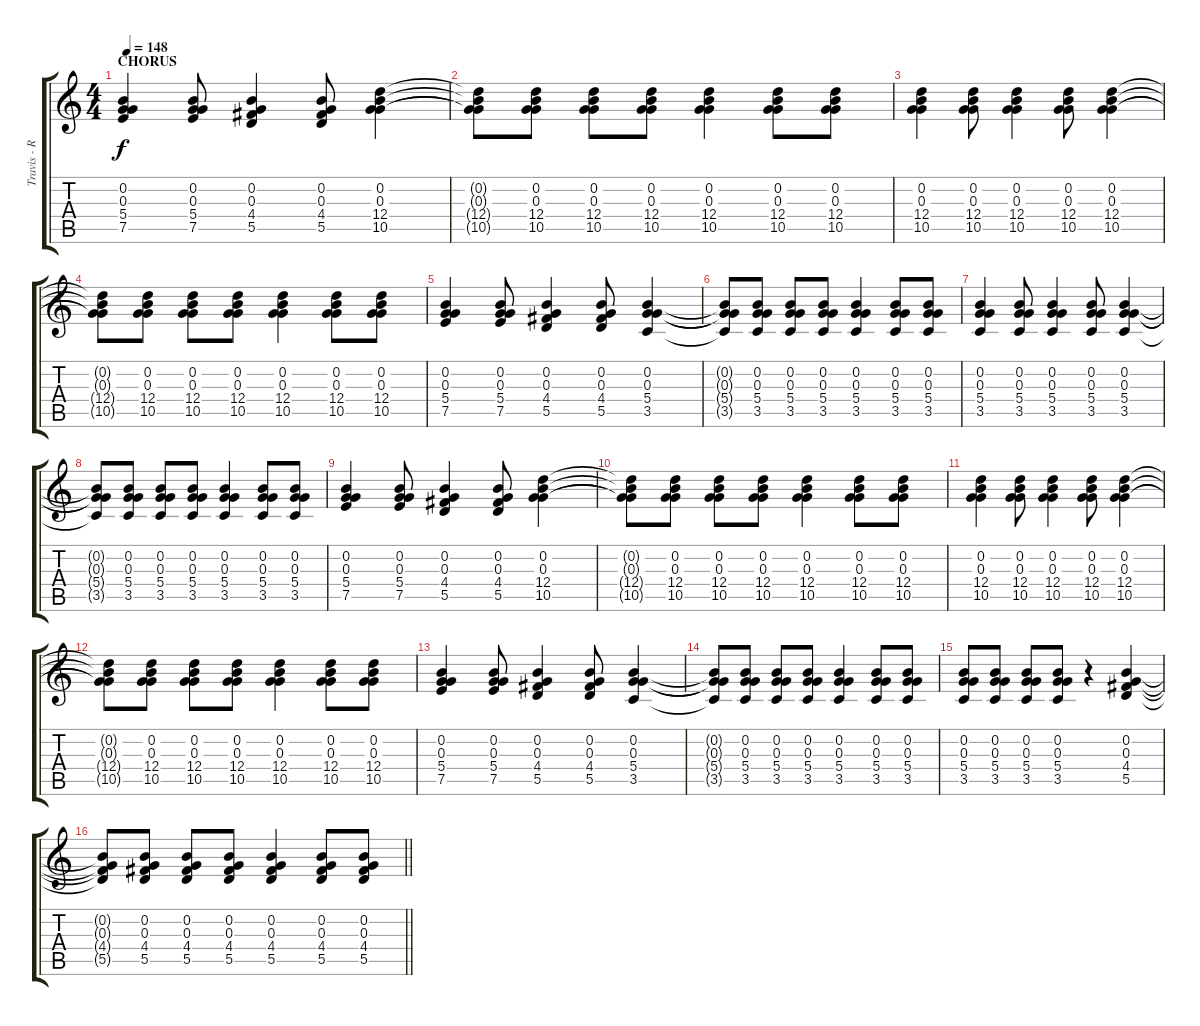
\track ("Travis - Rythym Guitar" "Travis - R") {instrument acousticguitarnylon}
\staff {score tabs}
\tuning (E4 B3 G3 D3 A2 E2) {hide}
\ts (4 4)
\section ("" "CHORUS")
\tempo 148
\clef g2
\ks c
(0.2 0.3 5.4 7.5).4{dy f} (0.2 0.3 5.4 7.5).8 (0.2 0.3 4.4 5.5).4 (0.2 0.3 4.4 5.5).8 (0.2 0.3 12.4 10.5).4 |
(0.2{t} 0.3{t} 12.4{t} 10.5{t}).8 (0.2 0.3 12.4 10.5).8 (0.2 0.3 12.4 10.5).8 (0.2 0.3 12.4 10.5).8 (0.2 0.3 12.4 10.5).4 (0.2 0.3 12.4 10.5).8 (0.2 0.3 12.4 10.5).8 |
(0.2 0.3 12.4 10.5).4 (0.2 0.3 12.4 10.5).8 (0.2 0.3 12.4 10.5).4 (0.2 0.3 12.4 10.5).8 (0.2 0.3 12.4 10.5).4 |
(0.2{t} 0.3{t} 12.4{t} 10.5{t}).8 (0.2 0.3 12.4 10.5).8 (0.2 0.3 12.4 10.5).8 (0.2 0.3 12.4 10.5).8 (0.2 0.3 12.4 10.5).4 (0.2 0.3 12.4 10.5).8 (0.2 0.3 12.4 10.5).8 |
(0.2 0.3 5.4 7.5).4 (0.2 0.3 5.4 7.5).8 (0.2 0.3 4.4 5.5).4 (0.2 0.3 4.4 5.5).8 (0.2 0.3 5.4 3.5).4 |
(0.2{t} 0.3{t} 5.4{t} 3.5{t}).8 (0.2 0.3 5.4 3.5).8 (0.2 0.3 5.4 3.5).8 (0.2 0.3 5.4 3.5).8 (0.2 0.3 5.4 3.5).4 (0.2 0.3 5.4 3.5).8 (0.2 0.3 5.4 3.5).8 |
(0.2 0.3 5.4 3.5).4 (0.2 0.3 5.4 3.5).8 (0.2 0.3 5.4 3.5).4 (0.2 0.3 5.4 3.5).8 (0.2 0.3 5.4 3.5).4 |
(0.2{t} 0.3{t} 5.4{t} 3.5{t}).8 (0.2 0.3 5.4 3.5).8 (0.2 0.3 5.4 3.5).8 (0.2 0.3 5.4 3.5).8 (0.2 0.3 5.4 3.5).4 (0.2 0.3 5.4 3.5).8 (0.2 0.3 5.4 3.5).8 |
(0.2 0.3 5.4 7.5).4 (0.2 0.3 5.4 7.5).8 (0.2 0.3 4.4 5.5).4 (0.2 0.3 4.4 5.5).8 (0.2 0.3 12.4 10.5).4 |
(0.2{t} 0.3{t} 12.4{t} 10.5{t}).8 (0.2 0.3 12.4 10.5).8 (0.2 0.3 12.4 10.5).8 (0.2 0.3 12.4 10.5).8 (0.2 0.3 12.4 10.5).4 (0.2 0.3 12.4 10.5).8 (0.2 0.3 12.4 10.5).8 |
(0.2 0.3 12.4 10.5).4 (0.2 0.3 12.4 10.5).8 (0.2 0.3 12.4 10.5).4 (0.2 0.3 12.4 10.5).8 (0.2 0.3 12.4 10.5).4 |
(0.2{t} 0.3{t} 12.4{t} 10.5{t}).8 (0.2 0.3 12.4 10.5).8 (0.2 0.3 12.4 10.5).8 (0.2 0.3 12.4 10.5).8 (0.2 0.3 12.4 10.5).4 (0.2 0.3 12.4 10.5).8 (0.2 0.3 12.4 10.5).8 |
(0.2 0.3 5.4 7.5).4 (0.2 0.3 5.4 7.5).8 (0.2 0.3 4.4 5.5).4 (0.2 0.3 4.4 5.5).8 (0.2 0.3 5.4 3.5).4 |
(0.2{t} 0.3{t} 5.4{t} 3.5{t}).8 (0.2 0.3 5.4 3.5).8 (0.2 0.3 5.4 3.5).8 (0.2 0.3 5.4 3.5).8 (0.2 0.3 5.4 3.5).4 (0.2 0.3 5.4 3.5).8 (0.2 0.3 5.4 3.5).8 |
(0.2 0.3 5.4 3.5).8 (0.2 0.3 5.4 3.5).8 (0.2 0.3 5.4 3.5).8 (0.2 0.3 5.4 3.5).8 r.4 (0.2 0.3 4.4 5.5).4 |
\barLineRight lightlight
(0.2{t} 0.3{t} 4.4{t} 5.5{t}).8 (0.2 0.3 4.4 5.5).8 (0.2 0.3 4.4 5.5).8 (0.2 0.3 4.4 5.5).8 (0.2 0.3 4.4 5.5).4 (0.2 0.3 4.4 5.5).8 (0.2 0.3 4.4 5.5).8
